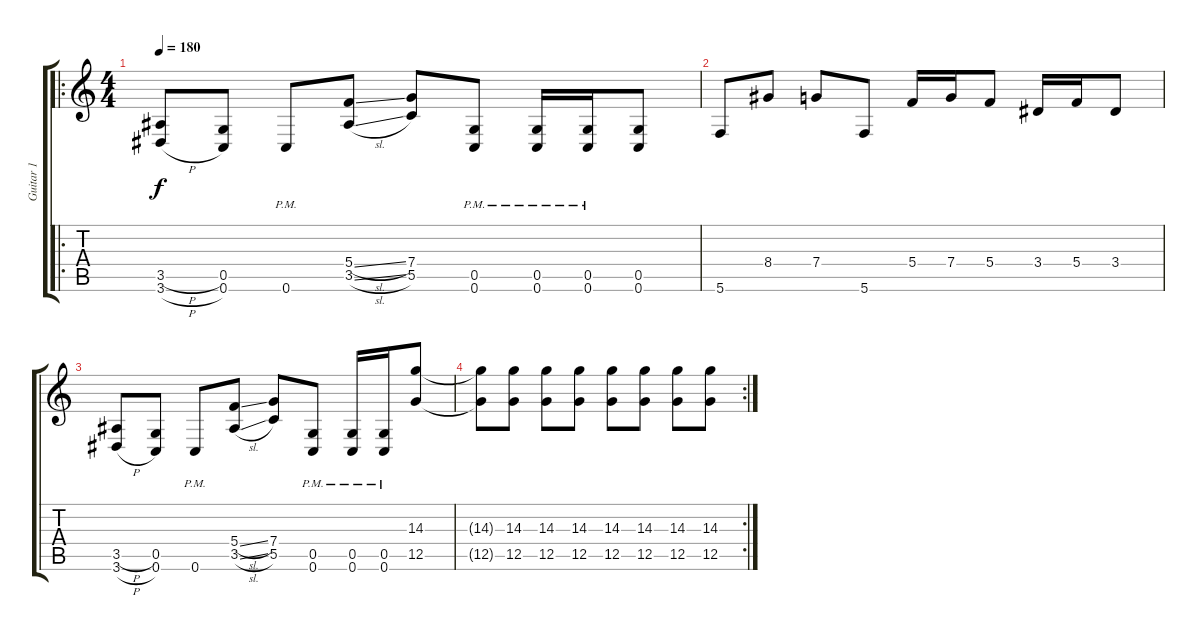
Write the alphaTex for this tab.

\track ("Guitar 1" "Guitar 1") {instrument distortionguitar}
\staff {score tabs}
\tuning (D4 A3 F3 C3 G2 C2) {hide}
\ro
\ts (4 4)
\tempo 180
\clef g2
\ks c
(3.5{h} 3.6{h}).8{dy f} (0.5 0.6).8 0.6{pm}.8 (5.4{sl} 3.5{sl}).8 (7.4 5.5).8 (0.5{pm} 0.6{pm}).8 (0.5{pm} 0.6{pm}).16 (0.5{pm} 0.6{pm}).16 (0.5 0.6).8 |
5.6.8 8.4.8 7.4.8 5.6.8 5.4.16 7.4.16 5.4.8 3.4.16 5.4.16 3.4.8 |
(3.5{h} 3.6{h}).8 (0.5 0.6).8 0.6{pm}.8 (5.4{sl} 3.5{sl}).8 (7.4 5.5).8 (0.5{pm} 0.6{pm}).8 (0.5{pm} 0.6{pm}).16 (0.5{pm} 0.6{pm}).16 (14.3 12.5).8 |
\rc 2
(14.3{t} 12.5{t}).8 (14.3 12.5).8 (14.3 12.5).8 (14.3 12.5).8 (14.3 12.5).8 (14.3 12.5).8 (14.3 12.5).8 (14.3 12.5).8
